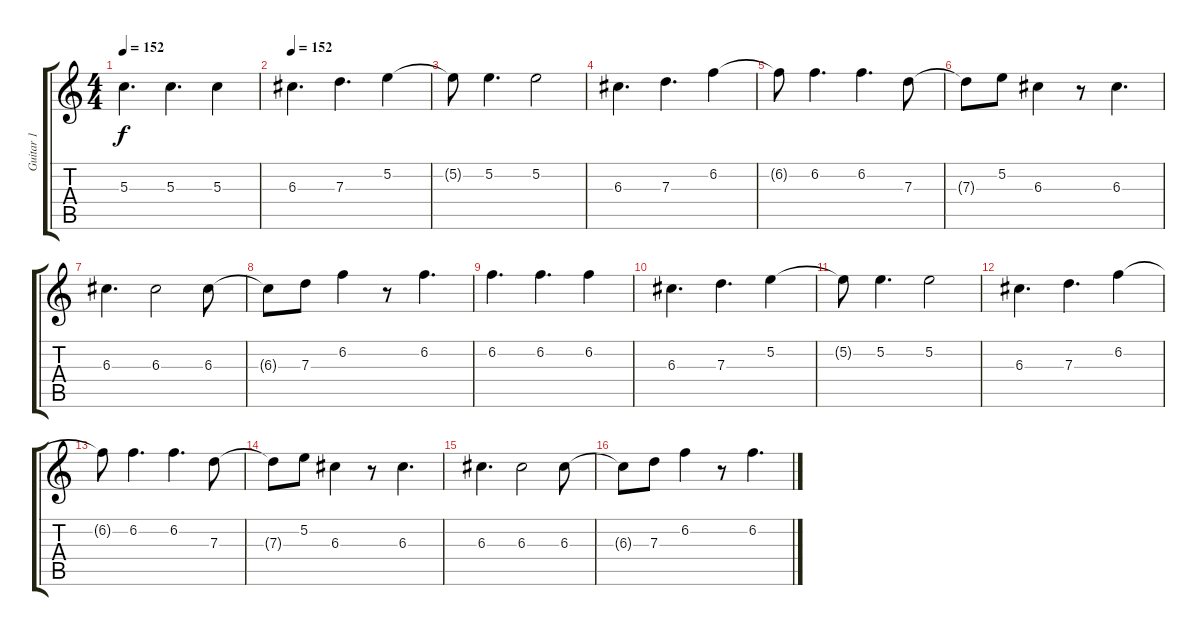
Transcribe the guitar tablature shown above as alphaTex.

\track ("Guitar 1" "Guitar 1") {instrument electricguitarclean}
\staff {score tabs}
\tuning (E4 B3 G3 D3 A2 E2) {hide}
\ts (4 4)
\tempo 152
\clef g2
\ks c
5.3.4{d dy f} 5.3.4{d} 5.3.4 |
\tempo 152
6.3.4{d} 7.3.4{d} 5.2.4 |
5.2{t}.8 5.2.4{d} 5.2.2 |
6.3.4{d} 7.3.4{d} 6.2.4 |
6.2{t}.8 6.2.4{d} 6.2.4{d} 7.3.8 |
7.3{t}.8 5.2.8 6.3.4 r.8 6.3.4{d} |
6.3.4{d} 6.3.2 6.3.8 |
6.3{t}.8 7.3.8 6.2.4 r.8 6.2.4{d} |
6.2.4{d} 6.2.4{d} 6.2.4 |
6.3.4{d} 7.3.4{d} 5.2.4 |
5.2{t}.8 5.2.4{d} 5.2.2 |
6.3.4{d} 7.3.4{d} 6.2.4 |
6.2{t}.8 6.2.4{d} 6.2.4{d} 7.3.8 |
7.3{t}.8 5.2.8 6.3.4 r.8 6.3.4{d} |
6.3.4{d} 6.3.2 6.3.8 |
6.3{t}.8 7.3.8 6.2.4 r.8 6.2.4{d}
